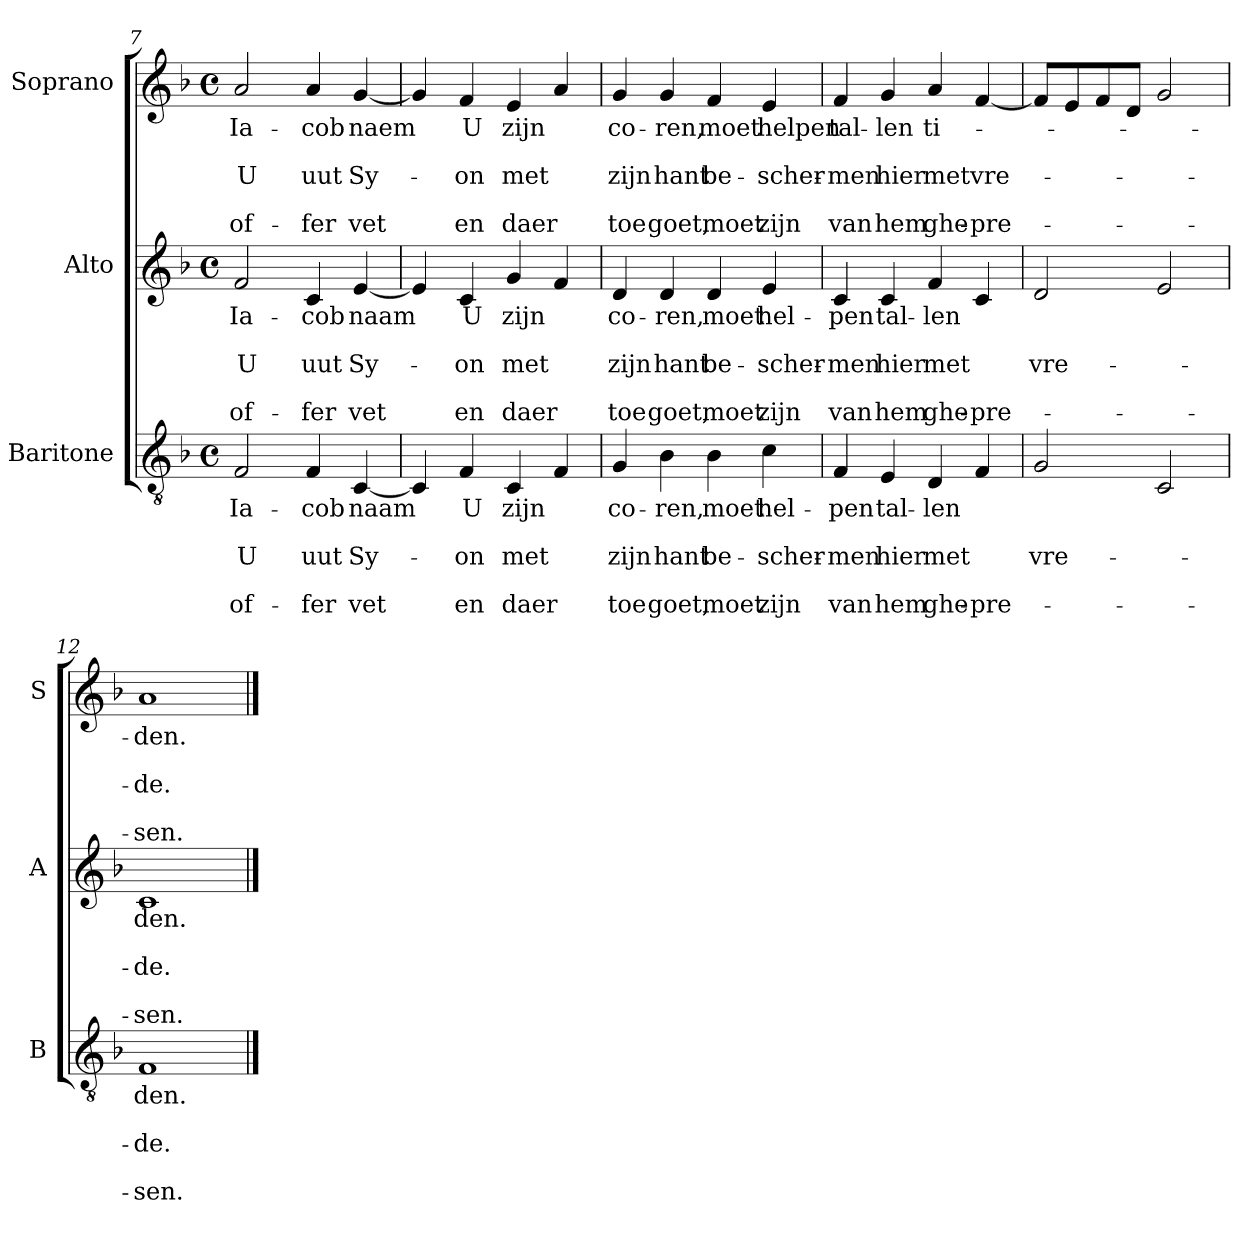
**kern	**text	**text	**text	**text	**text	**kern	**text	**text	**text	**text	**text	**kern	**text	**text	**text	**text	**text
*part3	*part3	*part3	*part3	*part3	*part3	*part2	*part2	*part2	*part2	*part2	*part2	*part1	*part1	*part1	*part1	*part1	*part1
*staff3	*staff3	*staff3	*staff3	*staff3	*staff3	*staff2	*staff2	*staff2	*staff2	*staff2	*staff2	*staff1	*staff1	*staff1	*staff1	*staff1	*staff1
*I"Baritone	*	*	*	*	*	*I"Alto	*	*	*	*	*	*I"Soprano	*	*	*	*	*
*I'B	*	*	*	*	*	*I'A	*	*	*	*	*	*I'S	*	*	*	*	*
*clefGv2	*	*	*	*	*	*clefG2	*	*	*	*	*	*clefG2	*	*	*	*	*
*k[b-]	*	*	*	*	*	*k[b-]	*	*	*	*	*	*k[b-]	*	*	*	*	*
*F:	*	*	*	*	*	*F:	*	*	*	*	*	*F:	*	*	*	*	*
*M4/4	*	*	*	*	*	*M4/4	*	*	*	*	*	*M4/4	*	*	*	*	*
*met(c)	*	*	*	*	*	*met(c)	*	*	*	*	*	*met(c)	*	*	*	*	*
=7	=7	=7	=7	=7	=7	=7	=7	=7	=7	=7	=7	=7	=7	=7	=7	=7	=7
!	!LO:LY:b	!	!LO:LY:b	!	!LO:LY:b	!	!LO:LY:b	!	!LO:LY:b	!	!LO:LY:b	!	!LO:LY:b	!	!LO:LY:b	!	!LO:LY:b
2F/	Ia-	.	U	.	of-	2f/	Ia-	.	U	.	of-	2a/	Ia-	.	U	.	of-
!	!LO:LY:b	!	!LO:LY:b	!	!LO:LY:b	!	!LO:LY:b	!	!LO:LY:b	!	!LO:LY:b	!	!LO:LY:b	!	!LO:LY:b	!	!LO:LY:b
4F/	-cob	.	uut	.	-fer	4c/	-cob	.	uut	.	-fer	4a/	-cob	.	uut	.	-fer
!	!LO:LY:b	!	!LO:LY:b	!	!LO:LY:b	!	!LO:LY:b	!	!LO:LY:b	!	!LO:LY:b	!	!LO:LY:b	!	!LO:LY:b	!	!LO:LY:b
[4C/	naam	.	Sy-	.	vet	[4e/	naam	.	Sy-	.	vet	[4g/	naem	.	Sy-	.	vet
=8	=8	=8	=8	=8	=8	=8	=8	=8	=8	=8	=8	=8	=8	=8	=8	=8	=8
4C/]	.	.	.	.	.	4e/]	.	.	.	.	.	4g/]	.	.	.	.	.
!	!LO:LY:b	!	!LO:LY:b	!	!LO:LY:b	!	!LO:LY:b	!	!LO:LY:b	!	!LO:LY:b	!	!LO:LY:b	!	!LO:LY:b	!	!LO:LY:b
4F/	U	.	-on	.	en	4c/	U	.	-on	.	en	4f/	U	.	-on	.	en
!	!LO:LY:b	!	!LO:LY:b	!	!LO:LY:b	!	!LO:LY:b	!	!LO:LY:b	!	!LO:LY:b	!	!LO:LY:b	!	!LO:LY:b	!	!LO:LY:b
4C/	zijn	.	met	.	daer	4g/	zijn	.	met	.	daer	4e/	zijn	.	met	.	daer
4F/	.	.	.	.	.	4f/	.	.	.	.	.	4a/	.	.	.	.	.
!!LO:PB:g=z
=9	=9	=9	=9	=9	=9	=9	=9	=9	=9	=9	=9	=9	=9	=9	=9	=9	=9
!	!LO:LY:b	!	!LO:LY:b	!	!LO:LY:b	!	!LO:LY:b	!	!LO:LY:b	!	!LO:LY:b	!	!LO:LY:b	!	!LO:LY:b	!	!LO:LY:b
4G/	-co-	.	zijn	.	toe	4d/	-co-	.	zijn	.	toe	4g/	-co-	.	zijn	.	toe
!	!LO:LY:b	!	!LO:LY:b	!	!LO:LY:b	!	!LO:LY:b	!	!LO:LY:b	!	!LO:LY:b	!	!LO:LY:b	!	!LO:LY:b	!	!LO:LY:b
4B-\	-ren,	.	hant	.	goet,	4d/	-ren,	.	hant	.	goet,	4g/	-ren,	.	hant	.	goet,
!	!LO:LY:b	!	!LO:LY:b	!	!LO:LY:b	!	!LO:LY:b	!	!LO:LY:b	!	!LO:LY:b	!	!LO:LY:b	!	!LO:LY:b	!	!LO:LY:b
4B-\	moet	.	be-	.	moet	4d/	moet	.	be-	.	moet	4f/	moet	.	be-	.	moet
!	!LO:LY:b	!	!LO:LY:b	!	!LO:LY:b	!	!LO:LY:b	!	!LO:LY:b	!	!LO:LY:b	!	!LO:LY:b	!	!LO:LY:b	!	!LO:LY:b
4c\	hel-	.	-scher-	.	zijn	4e/	hel-	.	-scher-	.	zijn	4e/	helpen	.	-scher-	.	zijn
=10	=10	=10	=10	=10	=10	=10	=10	=10	=10	=10	=10	=10	=10	=10	=10	=10	=10
!	!LO:LY:b	!	!LO:LY:b	!	!LO:LY:b	!	!LO:LY:b	!	!LO:LY:b	!	!LO:LY:b	!	!LO:LY:b	!	!LO:LY:b	!	!LO:LY:b
4F/	-pen	.	-men	.	van	4c/	-pen	.	-men	.	van	4f/	tal-	.	-men	.	van
!	!LO:LY:b	!	!LO:LY:b	!	!LO:LY:b	!	!LO:LY:b	!	!LO:LY:b	!	!LO:LY:b	!	!LO:LY:b	!	!LO:LY:b	!	!LO:LY:b
4E/	tal-	.	hier	.	hem	4c/	tal-	.	hier	.	hem	4g/	-len	.	hier	.	hem
!	!LO:LY:b	!	!LO:LY:b	!	!LO:LY:b	!	!LO:LY:b	!	!LO:LY:b	!	!LO:LY:b	!	!LO:LY:b	!	!LO:LY:b	!	!LO:LY:b
4D/	-len	.	met	.	ghe-	4f/	-len	.	met	.	ghe-	4a/	ti-	.	met	.	ghe-
!	!	!	!	!	!LO:LY:b	!	!	!	!	!	!LO:LY:b	!	!	!	!LO:LY:b	!	!LO:LY:b
4F/	.	.	.	.	-pre-	4c/	.	.	.	.	-pre-	[4f/	.	.	vre-	.	-pre-
=11	=11	=11	=11	=11	=11	=11	=11	=11	=11	=11	=11	=11	=11	=11	=11	=11	=11
!	!	!	!LO:LY:b	!	!	!	!	!	!LO:LY:b	!	!	!	!	!	!	!	!
2G/	.	.	vre-	.	.	2d/	.	.	vre-	.	.	8f/L]	.	.	.	.	.
.	.	.	.	.	.	.	.	.	.	.	.	8e/	.	.	.	.	.
.	.	.	.	.	.	.	.	.	.	.	.	8f/	.	.	.	.	.
.	.	.	.	.	.	.	.	.	.	.	.	8d/J	.	.	.	.	.
2C/	.	.	.	.	.	2e/	.	.	.	.	.	2g/	.	.	.	.	.
=12	=12	=12	=12	=12	=12	=12	=12	=12	=12	=12	=12	=12	=12	=12	=12	=12	=12
!	!LO:LY:b	!	!LO:LY:b	!	!LO:LY:b	!	!LO:LY:b	!	!LO:LY:b	!	!LO:LY:b	!	!LO:LY:b	!	!LO:LY:b	!	!LO:LY:b
1F	-den.	.	-de.	.	-sen.	1c	-den.	.	-de.	.	-sen.	1a	-den.	.	-de.	.	-sen.
==	==	==	==	==	==	==	==	==	==	==	==	==	==	==	==	==	==
*-	*-	*-	*-	*-	*-	*-	*-	*-	*-	*-	*-	*-	*-	*-	*-	*-	*-
